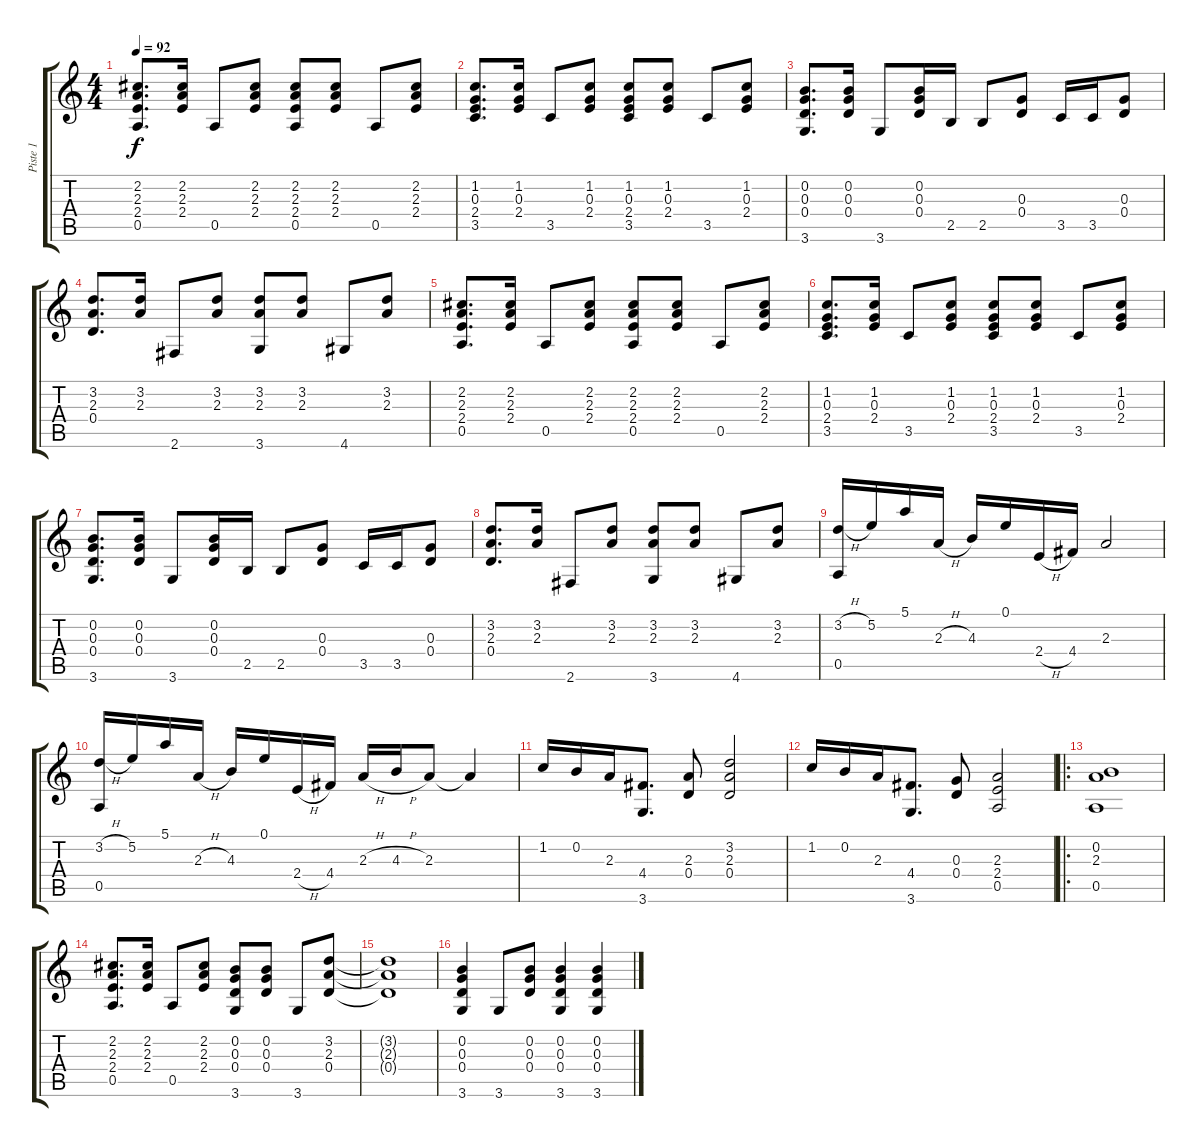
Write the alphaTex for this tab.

\track ("Piste 1" "Piste 1") {instrument acousticguitarsteel}
\staff {score tabs}
\tuning (E4 B3 G3 D3 A2 E2) {hide}
\ts (4 4)
\tempo 92
\clef g2
\ks c
(2.2 2.3 2.4 0.5).8{d dy f} (2.2 2.3 2.4).16 0.5.8 (2.2 2.3 2.4).8 (2.2 2.3 2.4 0.5).8 (2.2 2.3 2.4).8 0.5.8 (2.2 2.3 2.4).8 |
(1.2 0.3 2.4 3.5).8{d} (1.2 0.3 2.4).16 3.5.8 (1.2 0.3 2.4).8 (1.2 0.3 2.4 3.5).8 (1.2 0.3 2.4).8 3.5.8 (1.2 0.3 2.4).8 |
(0.2 0.3 0.4 3.6).8{d} (0.2 0.3 0.4).16 3.6.8 (0.2 0.3 0.4).16 2.5.16 2.5.8 (0.3 0.4).8 3.5.16 3.5.16 (0.3 0.4).8 |
(3.2 2.3 0.4).8{d} (3.2 2.3).16 2.6.8 (3.2 2.3).8 (3.2 2.3 3.6).8 (3.2 2.3).8 4.6.8 (3.2 2.3).8 |
(2.2 2.3 2.4 0.5).8{d} (2.2 2.3 2.4).16 0.5.8 (2.2 2.3 2.4).8 (2.2 2.3 2.4 0.5).8 (2.2 2.3 2.4).8 0.5.8 (2.2 2.3 2.4).8 |
(1.2 0.3 2.4 3.5).8{d} (1.2 0.3 2.4).16 3.5.8 (1.2 0.3 2.4).8 (1.2 0.3 2.4 3.5).8 (1.2 0.3 2.4).8 3.5.8 (1.2 0.3 2.4).8 |
(0.2 0.3 0.4 3.6).8{d} (0.2 0.3 0.4).16 3.6.8 (0.2 0.3 0.4).16 2.5.16 2.5.8 (0.3 0.4).8 3.5.16 3.5.16 (0.3 0.4).8 |
(3.2 2.3 0.4).8{d} (3.2 2.3).16 2.6.8 (3.2 2.3).8 (3.2 2.3 3.6).8 (3.2 2.3).8 4.6.8 (3.2 2.3).8 |
(3.2{h} 0.5).16 5.2.16 5.1.16 2.3{h}.16 4.3.16 0.1.16 2.4{h}.16 4.4.16 2.3.2 |
(3.2{h} 0.5).16 5.2.16 5.1.16 2.3{h}.16 4.3.16 0.1.16 2.4{h}.16 4.4.16 2.3{h}.16 4.3{h}.16 2.3.8 2.3{t}.4 |
1.2.16 0.2.16 2.3.16 (4.4 3.6).8{d} (2.3 0.4).8 (3.2 2.3 0.4).2 |
1.2.16 0.2.16 2.3.16 (4.4 3.6).8{d} (0.3 0.4).8 (2.3 2.4 0.5).2 |
\ro
(0.2 2.3 0.5).1 |
(2.2 2.3 2.4 0.5).8{d} (2.2 2.3 2.4).16 0.5.8 (2.2 2.3 2.4).8 (0.2 0.3 0.4 3.6).8 (0.2 0.3 0.4).8 3.6.8 (3.2 2.3 0.4).8 |
(3.2{t} 2.3{t} 0.4{t}).1 |
(0.2 0.3 0.4 3.6).4 3.6.8 (0.2 0.3 0.4).8 (0.2 0.3 0.4 3.6).4 (0.2 0.3 0.4 3.6).4
